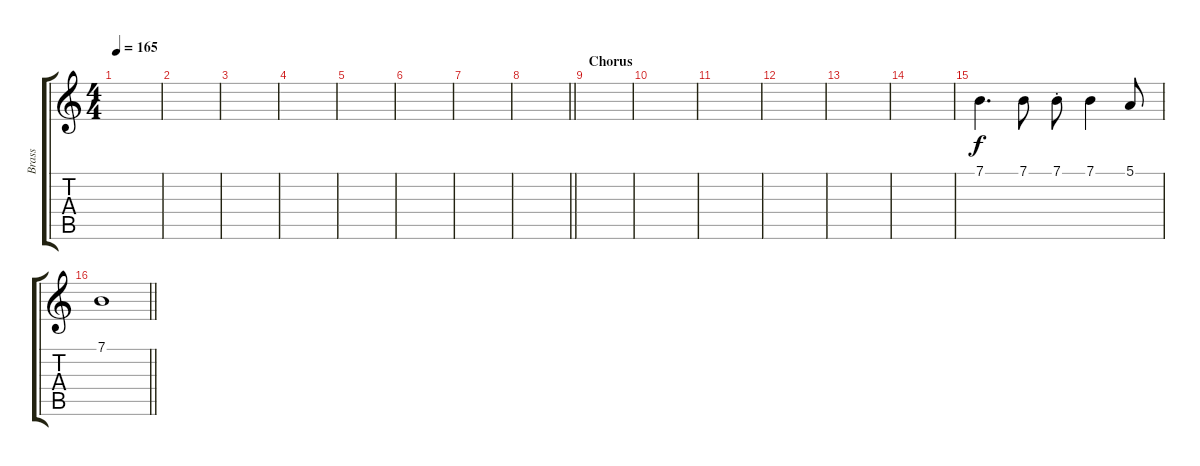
\track ("Brass" "Brass") {instrument brasssection}
\staff {score tabs}
\tuning (E4 B3 G3 D3 A2 E2) {hide}
\ts (4 4)
\tempo 165
\clef g2
\ks c
|
|
|
|
|
|
|
\barLineRight lightlight
|
\section ("" "Chorus")
|
|
|
|
|
|
7.1.4{d} 7.1.8 7.1{st}.8 7.1.4 5.1.8 |
\barLineRight lightlight
7.1.1
